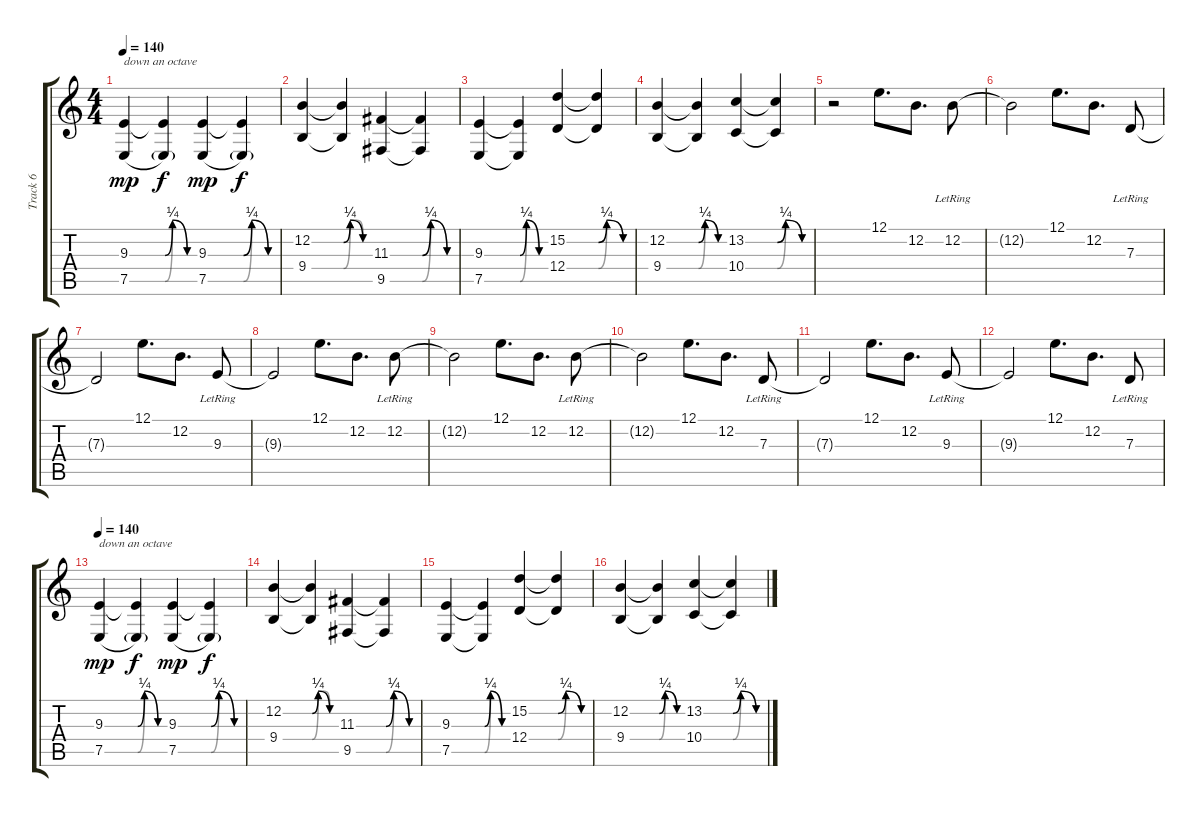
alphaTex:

\track ("Track 6" "Track 6") {instrument pad3polysynth}
\staff {score tabs}
\tuning (E4 B3 G3 D3 A2 E2) {hide}
\ts (4 4)
\tempo 140
\clef g2
\ks c
(9.3 7.5{be (hold 0 0 60 0)}).4{txt "down an octave" dy mp} (9.3{be (custom 0 0 15 1 45 0 60 0) t} 7.5{be (custom 0 0 15 1 45 0 60 0) t}).4{dy f} (9.3 7.5{be (hold 0 0 60 0)}).4{dy mp} (9.3{be (custom 0 0 15 1 45 0 60 0) t} 7.5{be (custom 0 0 15 1 45 0 60 0) t}).4{dy f} |
(12.2 9.4).4 (12.2{be (custom 0 0 15 1 44 0 46 0 60 0) t} 9.4{be (custom 0 0 15 1 30 1 45 0 60 0) t}).4 (11.3 9.5).4 (11.3{be (custom 0 0 15 1 45 0 60 0) t} 9.5{be (custom 0 0 15 1 45 0 60 0) t}).4 |
(9.3 7.5).4 (9.3{be (custom 0 0 15 1 45 0 60 0) t} 7.5{be (custom 0 0 15 1 44 0 60 0) t}).4 (15.2 12.4).4 (15.2{be (custom 0 0 15 1 45 0 60 0) t} 12.4{be (custom 0 0 15 1 45 0 60 0) t}).4 |
(12.2 9.4).4 (12.2{be (custom 0 0 15 1 46 0 60 0) t} 9.4{be (custom 0 0 15 1 45 0 60 0) t}).4 (13.2 10.4).4 (13.2{be (custom 0 0 15 1 45 0 60 0) t} 10.4{be (custom 0 0 15 1 45 0 60 0) t}).4 |
r.2 12.1.8{d} 12.2.8{d} 12.2{lr}.8 |
12.2{t}.2 12.1.8{d} 12.2.8{d} 7.3{lr}.8 |
7.3{t}.2 12.1.8{d} 12.2.8{d} 9.3{lr}.8 |
9.3{t}.2 12.1.8{d} 12.2.8{d} 12.2{lr}.8 |
12.2{t}.2 12.1.8{d} 12.2.8{d} 12.2{lr}.8 |
12.2{t}.2 12.1.8{d} 12.2.8{d} 7.3{lr}.8 |
7.3{t}.2 12.1.8{d} 12.2.8{d} 9.3{lr}.8 |
9.3{t}.2 12.1.8{d} 12.2.8{d} 7.3{lr}.8 |
\tempo 140
(9.3 7.5{be (hold 0 0 60 0)}).4{txt "down an octave" dy mp} (9.3{be (custom 0 0 15 1 45 0 60 0) t} 7.5{be (custom 0 0 15 1 45 0 60 0) t}).4{dy f} (9.3 7.5{be (hold 0 0 60 0)}).4{dy mp} (9.3{be (custom 0 0 15 1 45 0 60 0) t} 7.5{be (custom 0 0 15 1 45 0 60 0) t}).4{dy f} |
(12.2 9.4).4 (12.2{be (custom 0 0 15 1 44 0 46 0 60 0) t} 9.4{be (custom 0 0 15 1 30 1 45 0 60 0) t}).4 (11.3 9.5).4 (11.3{be (custom 0 0 15 1 45 0 60 0) t} 9.5{be (custom 0 0 15 1 45 0 60 0) t}).4 |
(9.3 7.5).4 (9.3{be (custom 0 0 15 1 45 0 60 0) t} 7.5{be (custom 0 0 15 1 44 0 60 0) t}).4 (15.2 12.4).4 (15.2{be (custom 0 0 15 1 45 0 60 0) t} 12.4{be (custom 0 0 15 1 45 0 60 0) t}).4 |
(12.2 9.4).4 (12.2{be (custom 0 0 15 1 46 0 60 0) t} 9.4{be (custom 0 0 15 1 45 0 60 0) t}).4 (13.2 10.4).4 (13.2{be (custom 0 0 15 1 45 0 60 0) t} 10.4{be (custom 0 0 15 1 45 0 60 0) t}).4
